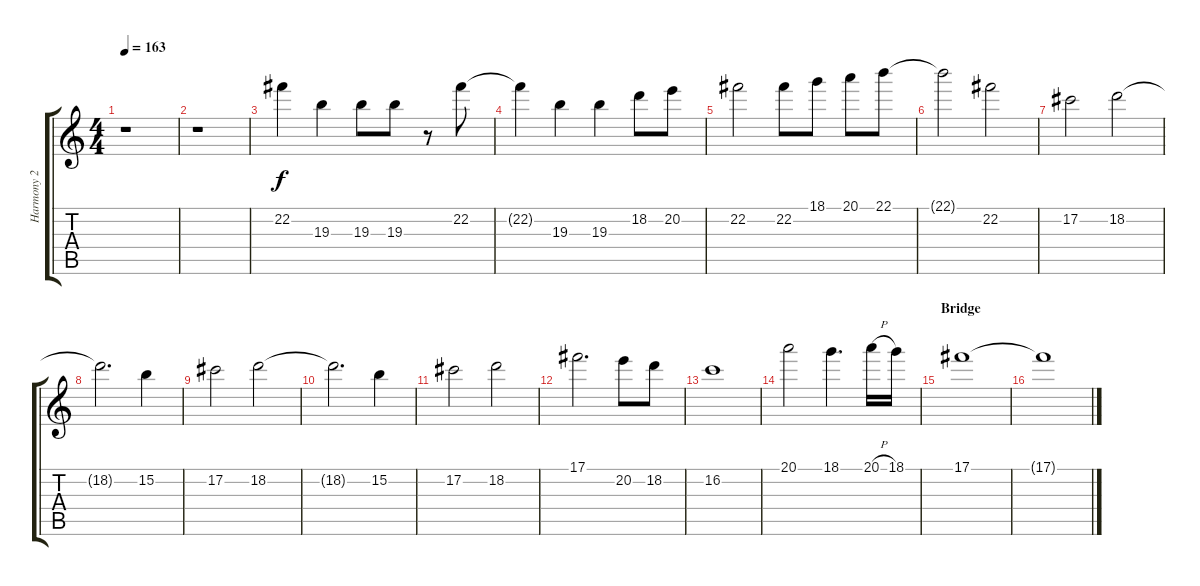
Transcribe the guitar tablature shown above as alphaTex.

\track ("Harmony 2" "Harmony 2") {instrument overdrivenguitar}
\staff {score tabs}
\tuning (Db4 Ab3 E3 B2 Gb2 B1) {hide}
\ts (4 4)
\tempo 163
\clef g2
\ks aminor
r.1{dy f} |
r.1 |
22.2.4 19.3.4 19.3.8 19.3.8 r.8 22.2.8 |
22.2{t}.4 19.3.4 19.3.4 18.2.8 20.2.8 |
22.2.2 22.2.8 18.1.8 20.1.8 22.1.8 |
22.1{t}.2 22.2.2 |
17.2.2 18.2.2 |
18.2{t}.2{d} 15.2.4 |
17.2.2 18.2.2 |
18.2{t}.2{d} 15.2.4 |
17.2.2 18.2.2 |
17.1.2{d} 20.2.8 18.2.8 |
16.2.1 |
20.1.2 18.1.4{d} 20.1{h}.16 18.1.16 |
\section ("" "Bridge")
17.1.1 |
17.1{t}.1
